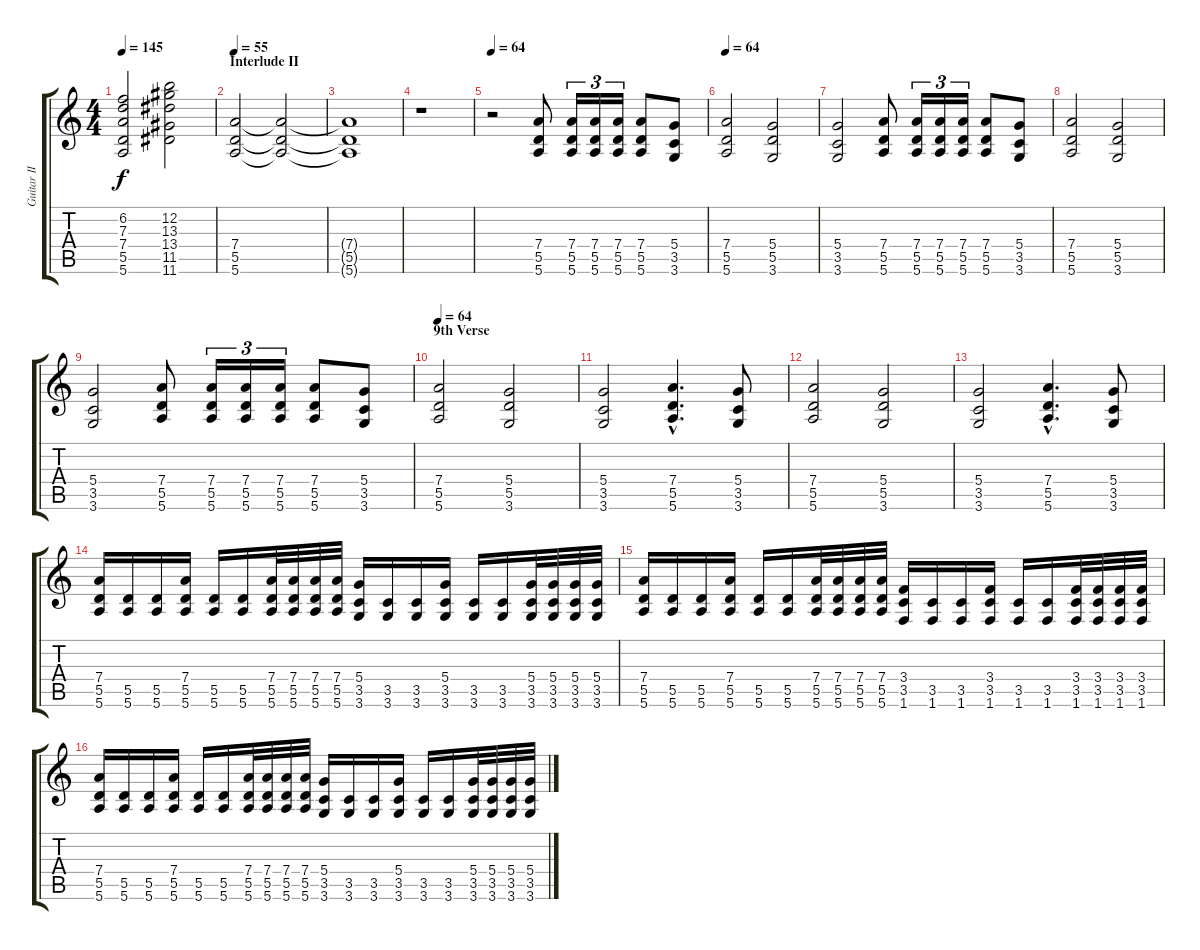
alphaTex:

\track ("Guitar II" "Guitar II") {instrument distortionguitar}
\staff {score tabs}
\tuning (E4 B3 G3 D3 A2 E2) {hide}
\ts (4 4)
\tempo 145
\clef g2
\ks c
(6.2 7.3 7.4 5.5 5.6).2{dy f} (12.2 13.3 13.4 11.5 11.6).2 |
\section ("" "Interlude II")
\tempo 55
(7.4 5.5 5.6).2 (7.4{t} 5.5{t} 5.6{t}).2{volume 0} |
(7.4{t} 5.5{t} 5.6{t}).1 |
r.1 |
\tempo 64
r.2{volume 12} (7.4 5.5 5.6).8 (7.4 5.5 5.6).16{tu (3 2)} (7.4 5.5 5.6).16{tu (3 2)} (7.4 5.5 5.6).16{tu (3 2)} (7.4 5.5 5.6).8 (5.4 3.5 3.6).8 |
\tempo 64
(7.4 5.5 5.6).2 (5.4 5.5 3.6).2 |
(5.4 3.5 3.6).2 (7.4 5.5 5.6).8 (7.4 5.5 5.6).16{tu (3 2)} (7.4 5.5 5.6).16{tu (3 2)} (7.4 5.5 5.6).16{tu (3 2)} (7.4 5.5 5.6).8 (5.4 3.5 3.6).8 |
(7.4 5.5 5.6).2 (5.4 5.5 3.6).2 |
(5.4 3.5 3.6).2 (7.4 5.5 5.6).8 (7.4 5.5 5.6).16{tu (3 2)} (7.4 5.5 5.6).16{tu (3 2)} (7.4 5.5 5.6).16{tu (3 2)} (7.4 5.5 5.6).8 (5.4 3.5 3.6).8 |
\section ("" "9th Verse")
\tempo 64
(7.4 5.5 5.6).2 (5.4 5.5 3.6).2 |
(5.4 3.5 3.6).2 (7.4{hac} 5.5{hac} 5.6{hac}).4{d} (5.4 3.5 3.6).8 |
(7.4 5.5 5.6).2 (5.4 5.5 3.6).2 |
(5.4 3.5 3.6).2 (7.4{hac} 5.5{hac} 5.6{hac}).4{d} (5.4 3.5 3.6).8 |
(7.4 5.5 5.6).16 (5.5 5.6).16 (5.5 5.6).16 (7.4 5.5 5.6).16 (5.5 5.6).16 (5.5 5.6).16 (7.4 5.5 5.6).32 (7.4 5.5 5.6).32 (7.4 5.5 5.6).32 (7.4 5.5 5.6).32 (5.4 3.5 3.6).16 (3.5 3.6).16 (3.5 3.6).16 (5.4 3.5 3.6).16 (3.5 3.6).16 (3.5 3.6).16 (5.4 3.5 3.6).32 (5.4 3.5 3.6).32 (5.4 3.5 3.6).32 (5.4 3.5 3.6).32 |
(7.4 5.5 5.6).16 (5.5 5.6).16 (5.5 5.6).16 (7.4 5.5 5.6).16 (5.5 5.6).16 (5.5 5.6).16 (7.4 5.5 5.6).32 (7.4 5.5 5.6).32 (7.4 5.5 5.6).32 (7.4 5.5 5.6).32 (3.4 3.5 1.6).16 (3.5 1.6).16 (3.5 1.6).16 (3.4 3.5 1.6).16 (3.5 1.6).16 (3.5 1.6).16 (3.4 3.5 1.6).32 (3.4 3.5 1.6).32 (3.4 3.5 1.6).32 (3.4 3.5 1.6).32 |
(7.4 5.5 5.6).16 (5.5 5.6).16 (5.5 5.6).16 (7.4 5.5 5.6).16 (5.5 5.6).16 (5.5 5.6).16 (7.4 5.5 5.6).32 (7.4 5.5 5.6).32 (7.4 5.5 5.6).32 (7.4 5.5 5.6).32 (5.4 3.5 3.6).16 (3.5 3.6).16 (3.5 3.6).16 (5.4 3.5 3.6).16 (3.5 3.6).16 (3.5 3.6).16 (5.4 3.5 3.6).32 (5.4 3.5 3.6).32 (5.4 3.5 3.6).32 (5.4 3.5 3.6).32
